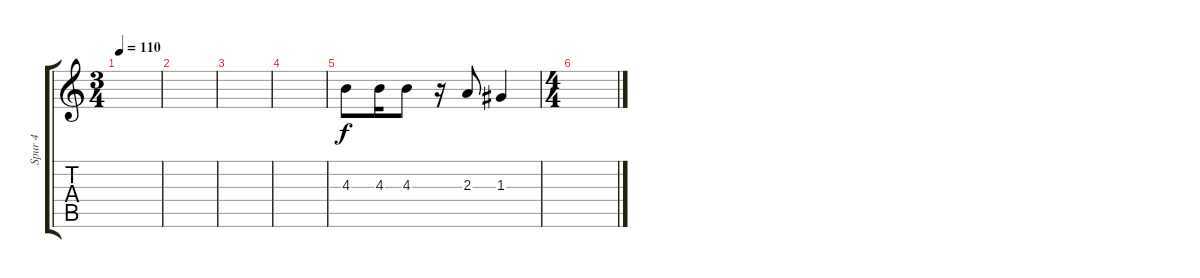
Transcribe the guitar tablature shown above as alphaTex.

\track ("Spur 4" "Spur 4") {instrument overdrivenguitar}
\staff {score tabs}
\tuning (E4 B3 G3 D3 A2 E2) {hide}
\ts (3 4)
\tempo 110
\clef g2
\ks c
|
|
|
|
4.3.8 4.3.16 4.3.8 r.16 2.3.8 1.3.4 |
\ts (4 4)
